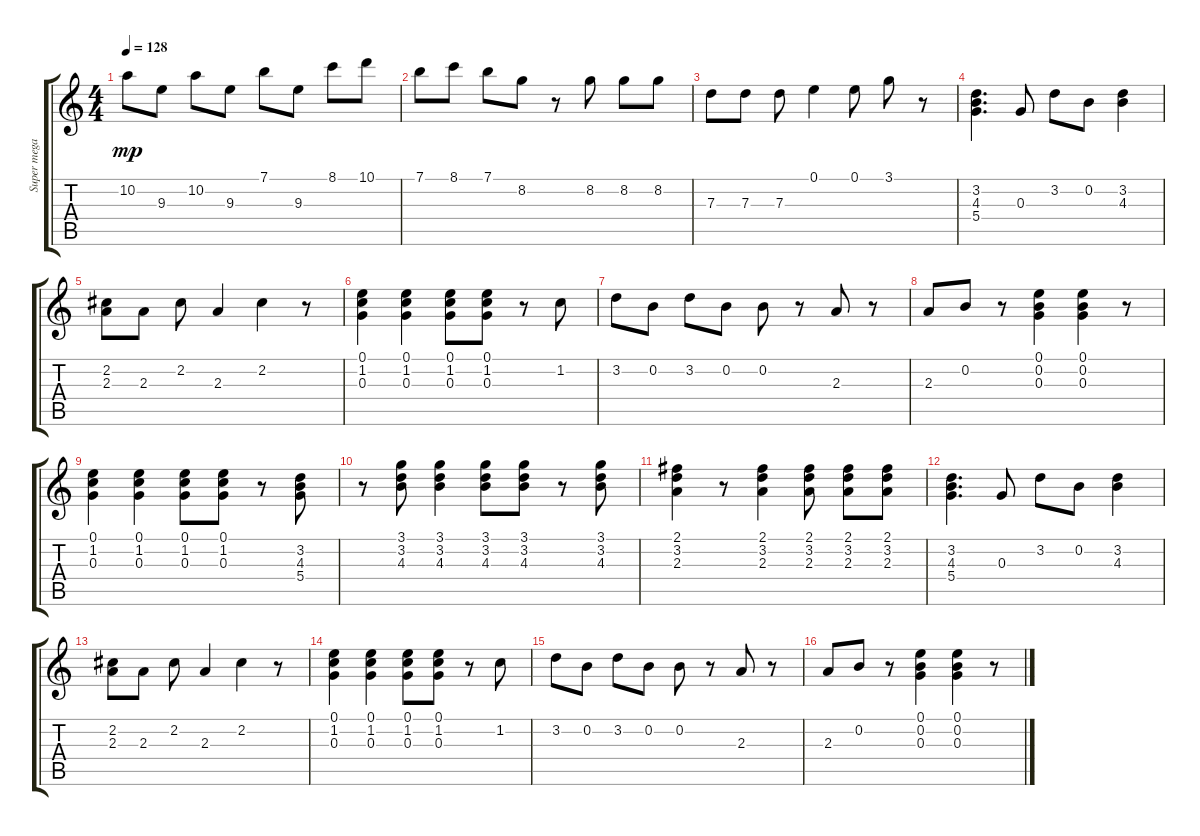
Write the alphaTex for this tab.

\track ("Super mega Vampirin buena onda" "Super mega") {instrument electricguitarjazz}
\staff {score tabs}
\tuning (E4 B3 G3 D3 A2 E2) {hide}
\ts (4 4)
\tempo 128
\clef g2
\ks c
10.2.8{dy mp} 9.3.8 10.2.8 9.3.8 7.1.8 9.3.8 8.1.8 10.1.8 |
7.1.8 8.1.8 7.1.8 8.2.8 r.8 8.2.8 8.2.8 8.2.8 |
7.3.8 7.3.8 7.3.8 0.1.4 0.1.8 3.1.8 r.8 |
(3.2 4.3 5.4).4{d} 0.3.8 3.2.8 0.2.8 (3.2 4.3).4 |
(2.2 2.3).8 2.3.8 2.2.8 2.3.4 2.2.4 r.8 |
(0.1 1.2 0.3).4 (0.1 1.2 0.3).4 (0.1 1.2 0.3).8 (0.1 1.2 0.3).8 r.8 1.2.8 |
3.2.8 0.2.8 3.2.8 0.2.8 0.2.8 r.8 2.3.8 r.8 |
2.3.8 0.2.8 r.8 (0.1 0.2 0.3).4 (0.1 0.2 0.3).4 r.8 |
(0.1 1.2 0.3).4 (0.1 1.2 0.3).4 (0.1 1.2 0.3).8 (0.1 1.2 0.3).8 r.8 (3.2 4.3 5.4).8 |
r.8 (3.1 3.2 4.3).8 (3.1 3.2 4.3).4 (3.1 3.2 4.3).8 (3.1 3.2 4.3).8 r.8 (3.1 3.2 4.3).8 |
(2.1 3.2 2.3).4 r.8 (2.1 3.2 2.3).4 (2.1 3.2 2.3).8 (2.1 3.2 2.3).8 (2.1 3.2 2.3).8 |
(3.2 4.3 5.4).4{d} 0.3.8 3.2.8 0.2.8 (3.2 4.3).4 |
(2.2 2.3).8 2.3.8 2.2.8 2.3.4 2.2.4 r.8 |
(0.1 1.2 0.3).4 (0.1 1.2 0.3).4 (0.1 1.2 0.3).8 (0.1 1.2 0.3).8 r.8 1.2.8 |
3.2.8 0.2.8 3.2.8 0.2.8 0.2.8 r.8 2.3.8 r.8 |
2.3.8 0.2.8 r.8 (0.1 0.2 0.3).4 (0.1 0.2 0.3).4 r.8
